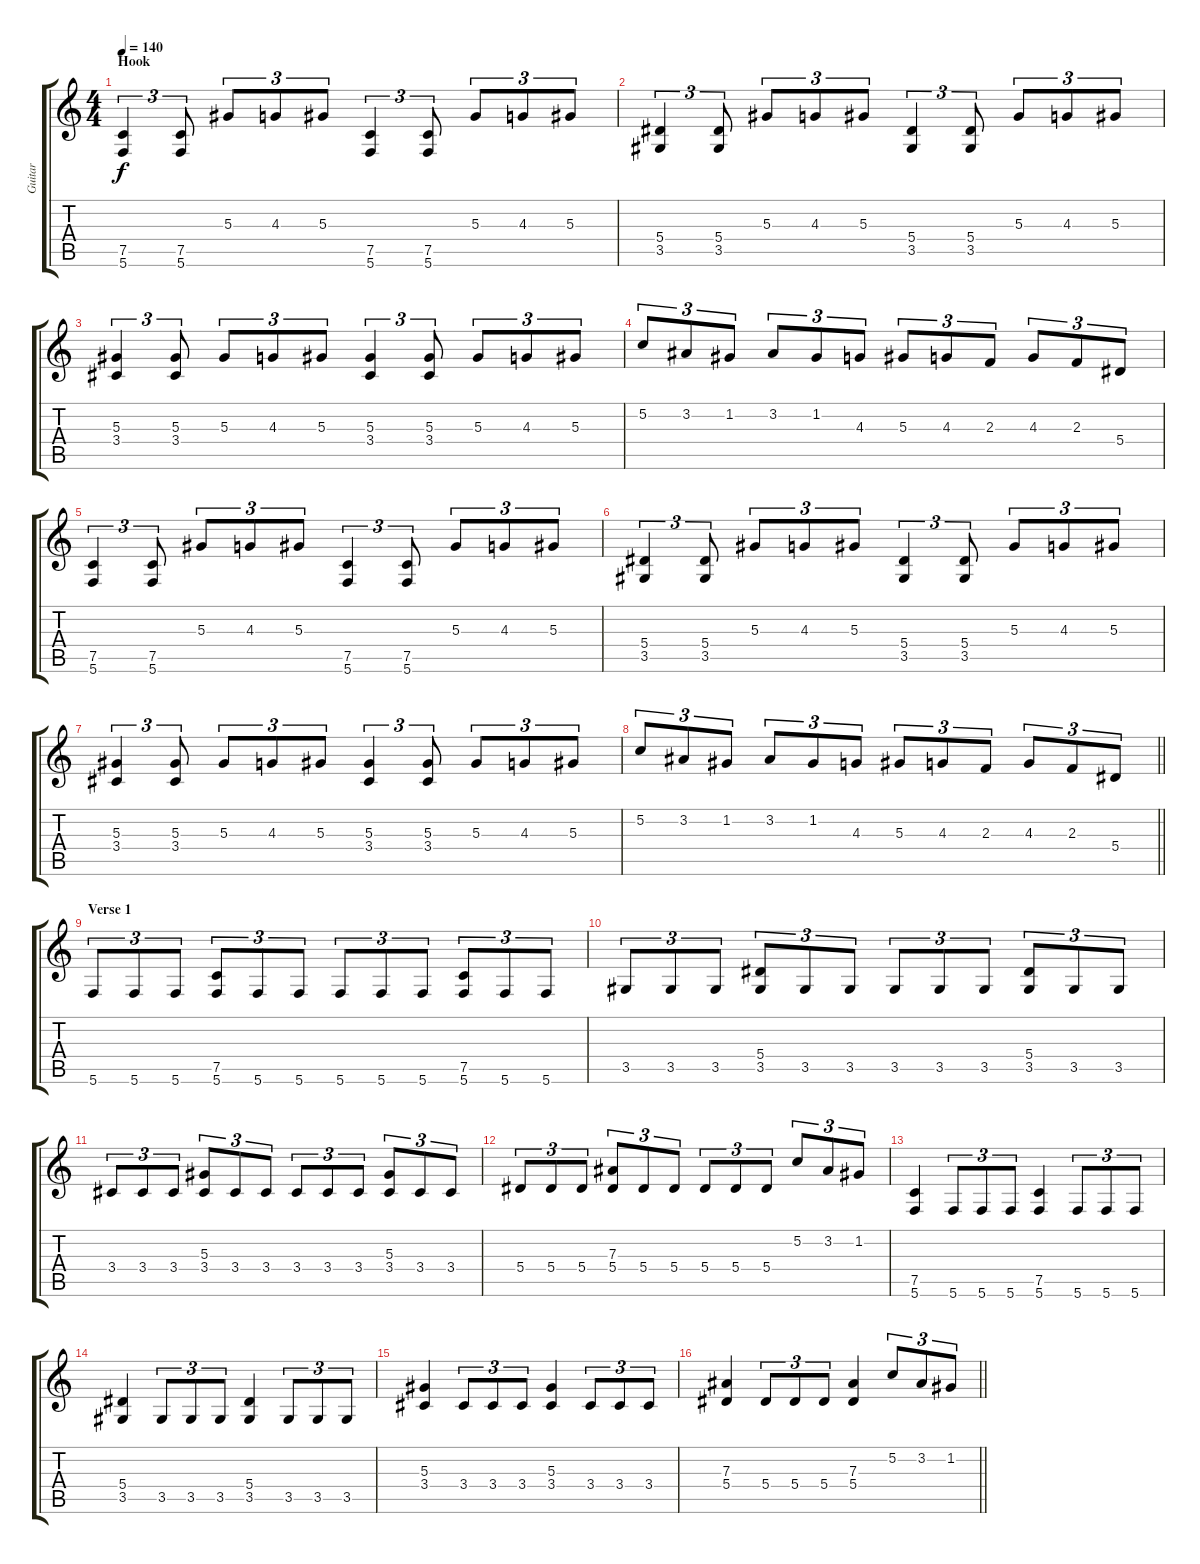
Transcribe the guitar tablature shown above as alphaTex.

\track ("Guitar" "Guitar") {instrument distortionguitar}
\staff {score tabs}
\tuning (C4 G3 Eb3 Bb2 F2 C2) {hide}
\ts (4 4)
\section ("" "Hook")
\tempo 140
\clef g2
\ks c
(7.5 5.6).4{tu (3 2) dy f} (7.5 5.6).8{tu (3 2)} 5.3.8{tu (3 2)} 4.3.8{tu (3 2)} 5.3.8{tu (3 2)} (7.5 5.6).4{tu (3 2)} (7.5 5.6).8{tu (3 2)} 5.3.8{tu (3 2)} 4.3.8{tu (3 2)} 5.3.8{tu (3 2)} |
(5.4 3.5).4{tu (3 2)} (5.4 3.5).8{tu (3 2)} 5.3.8{tu (3 2)} 4.3.8{tu (3 2)} 5.3.8{tu (3 2)} (5.4 3.5).4{tu (3 2)} (5.4 3.5).8{tu (3 2)} 5.3.8{tu (3 2)} 4.3.8{tu (3 2)} 5.3.8{tu (3 2)} |
(5.3 3.4).4{tu (3 2)} (5.3 3.4).8{tu (3 2)} 5.3.8{tu (3 2)} 4.3.8{tu (3 2)} 5.3.8{tu (3 2)} (5.3 3.4).4{tu (3 2)} (5.3 3.4).8{tu (3 2)} 5.3.8{tu (3 2)} 4.3.8{tu (3 2)} 5.3.8{tu (3 2)} |
5.2.8{tu (3 2)} 3.2.8{tu (3 2)} 1.2.8{tu (3 2)} 3.2.8{tu (3 2)} 1.2.8{tu (3 2)} 4.3.8{tu (3 2)} 5.3.8{tu (3 2)} 4.3.8{tu (3 2)} 2.3.8{tu (3 2)} 4.3.8{tu (3 2)} 2.3.8{tu (3 2)} 5.4.8{tu (3 2)} |
(7.5 5.6).4{tu (3 2)} (7.5 5.6).8{tu (3 2)} 5.3.8{tu (3 2)} 4.3.8{tu (3 2)} 5.3.8{tu (3 2)} (7.5 5.6).4{tu (3 2)} (7.5 5.6).8{tu (3 2)} 5.3.8{tu (3 2)} 4.3.8{tu (3 2)} 5.3.8{tu (3 2)} |
(5.4 3.5).4{tu (3 2)} (5.4 3.5).8{tu (3 2)} 5.3.8{tu (3 2)} 4.3.8{tu (3 2)} 5.3.8{tu (3 2)} (5.4 3.5).4{tu (3 2)} (5.4 3.5).8{tu (3 2)} 5.3.8{tu (3 2)} 4.3.8{tu (3 2)} 5.3.8{tu (3 2)} |
(5.3 3.4).4{tu (3 2)} (5.3 3.4).8{tu (3 2)} 5.3.8{tu (3 2)} 4.3.8{tu (3 2)} 5.3.8{tu (3 2)} (5.3 3.4).4{tu (3 2)} (5.3 3.4).8{tu (3 2)} 5.3.8{tu (3 2)} 4.3.8{tu (3 2)} 5.3.8{tu (3 2)} |
\barLineRight lightlight
5.2.8{tu (3 2)} 3.2.8{tu (3 2)} 1.2.8{tu (3 2)} 3.2.8{tu (3 2)} 1.2.8{tu (3 2)} 4.3.8{tu (3 2)} 5.3.8{tu (3 2)} 4.3.8{tu (3 2)} 2.3.8{tu (3 2)} 4.3.8{tu (3 2)} 2.3.8{tu (3 2)} 5.4.8{tu (3 2)} |
\section ("" "Verse 1")
5.6.8{tu (3 2)} 5.6.8{tu (3 2)} 5.6.8{tu (3 2)} (7.5 5.6).8{tu (3 2)} 5.6.8{tu (3 2)} 5.6.8{tu (3 2)} 5.6.8{tu (3 2)} 5.6.8{tu (3 2)} 5.6.8{tu (3 2)} (7.5 5.6).8{tu (3 2)} 5.6.8{tu (3 2)} 5.6.8{tu (3 2)} |
3.5.8{tu (3 2)} 3.5.8{tu (3 2)} 3.5.8{tu (3 2)} (5.4 3.5).8{tu (3 2)} 3.5.8{tu (3 2)} 3.5.8{tu (3 2)} 3.5.8{tu (3 2)} 3.5.8{tu (3 2)} 3.5.8{tu (3 2)} (5.4 3.5).8{tu (3 2)} 3.5.8{tu (3 2)} 3.5.8{tu (3 2)} |
3.4.8{tu (3 2)} 3.4.8{tu (3 2)} 3.4.8{tu (3 2)} (5.3 3.4).8{tu (3 2)} 3.4.8{tu (3 2)} 3.4.8{tu (3 2)} 3.4.8{tu (3 2)} 3.4.8{tu (3 2)} 3.4.8{tu (3 2)} (5.3 3.4).8{tu (3 2)} 3.4.8{tu (3 2)} 3.4.8{tu (3 2)} |
5.4.8{tu (3 2)} 5.4.8{tu (3 2)} 5.4.8{tu (3 2)} (7.3 5.4).8{tu (3 2)} 5.4.8{tu (3 2)} 5.4.8{tu (3 2)} 5.4.8{tu (3 2)} 5.4.8{tu (3 2)} 5.4.8{tu (3 2)} 5.2.8{tu (3 2)} 3.2.8{tu (3 2)} 1.2.8{tu (3 2)} |
(7.5 5.6).4 5.6.8{tu (3 2)} 5.6.8{tu (3 2)} 5.6.8{tu (3 2)} (7.5 5.6).4 5.6.8{tu (3 2)} 5.6.8{tu (3 2)} 5.6.8{tu (3 2)} |
(5.4 3.5).4 3.5.8{tu (3 2)} 3.5.8{tu (3 2)} 3.5.8{tu (3 2)} (5.4 3.5).4 3.5.8{tu (3 2)} 3.5.8{tu (3 2)} 3.5.8{tu (3 2)} |
(5.3 3.4).4 3.4.8{tu (3 2)} 3.4.8{tu (3 2)} 3.4.8{tu (3 2)} (5.3 3.4).4 3.4.8{tu (3 2)} 3.4.8{tu (3 2)} 3.4.8{tu (3 2)} |
\barLineRight lightlight
(7.3 5.4).4 5.4.8{tu (3 2)} 5.4.8{tu (3 2)} 5.4.8{tu (3 2)} (7.3 5.4).4 5.2.8{tu (3 2)} 3.2.8{tu (3 2)} 1.2.8{tu (3 2)}
